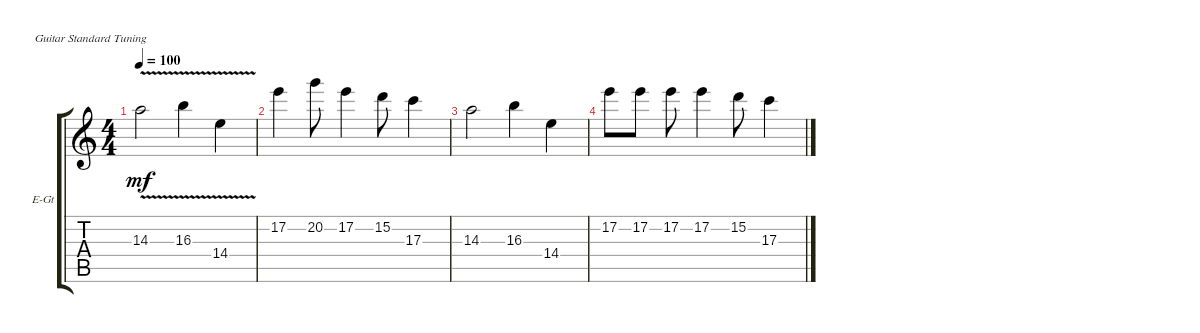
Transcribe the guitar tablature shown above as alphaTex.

\defaultSystemsLayout 4
\bracketExtendMode groupsimilarinstruments
\firstSystemTrackNameOrientation horizontal
\otherSystemsTrackNameOrientation horizontal
\track ("Electric Guitar" "E-Gt") {instrument distortionguitar}
\staff {score tabs}
\tuning (E4 B3 G3 D3 A2 E2)
\ts (4 4)
\tempo 100
\clef g2
\scale
0.333333
\ks c
14.3{v}.2{dy mf} 16.3{v}.4 14.4{v}.4 |
\scale
0.333333 17.2.4 20.2.8 17.2.4 15.2.8 17.3.4 |
\scale
0.333333 14.3.2 16.3.4 14.4.4 |
\scale
0.333333 17.2.8 17.2.8 17.2.8 17.2.4 15.2.8 17.3.4 |
\scale
0.333333 |
\scale
0.333333 |
\scale
0.333333 |
\scale
0.333333 |
\scale
0.333333 |
\scale
0.333333 |
\scale
0.333333 |
\scale
0.333333 |
\scale
0.333333 |
\scale
0.333333 |
\scale
0.333333
